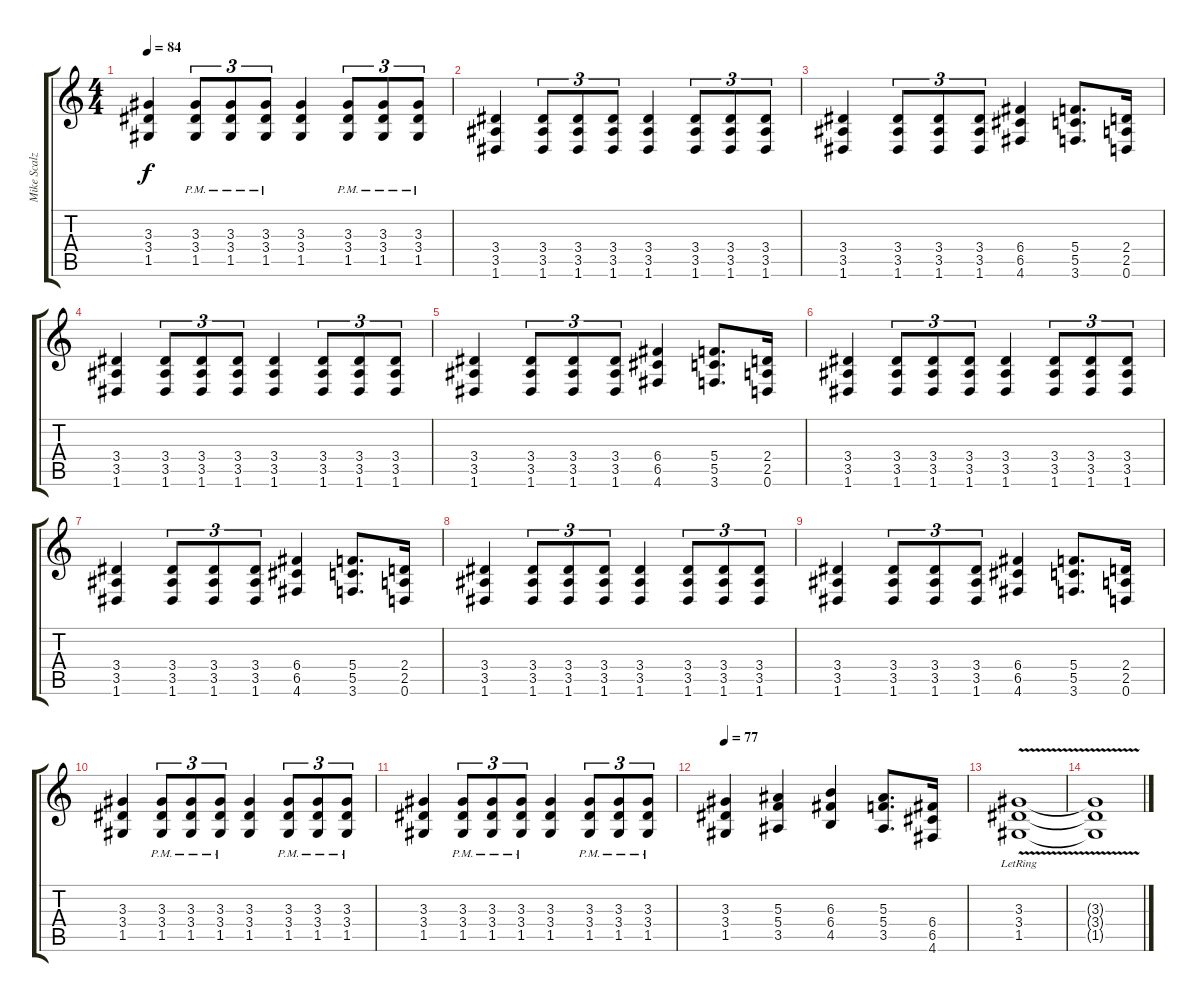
\track ("Mike Scalzi" "Mike Scalz") {instrument distortionguitar}
\staff {score tabs}
\tuning (D4 A3 F3 C3 G2 D2) {hide}
\ts (4 4)
\tempo 84
\clef g2
\ks c
(3.3 3.4 1.5).4{dy f} (3.3{pm} 3.4{pm} 1.5{pm}).8{tu (3 2)} (3.3{pm} 3.4{pm} 1.5{pm}).8{tu (3 2)} (3.3{pm} 3.4{pm} 1.5{pm}).8{tu (3 2)} (3.3 3.4 1.5).4 (3.3{pm} 3.4{pm} 1.5{pm}).8{tu (3 2)} (3.3{pm} 3.4{pm} 1.5{pm}).8{tu (3 2)} (3.3{pm} 3.4{pm} 1.5{pm}).8{tu (3 2)} |
(3.4 3.5 1.6).4 (3.4 3.5 1.6).8{tu (3 2)} (3.4 3.5 1.6).8{tu (3 2)} (3.4 3.5 1.6).8{tu (3 2)} (3.4 3.5 1.6).4 (3.4 3.5 1.6).8{tu (3 2)} (3.4 3.5 1.6).8{tu (3 2)} (3.4 3.5 1.6).8{tu (3 2)} |
(3.4 3.5 1.6).4 (3.4 3.5 1.6).8{tu (3 2)} (3.4 3.5 1.6).8{tu (3 2)} (3.4 3.5 1.6).8{tu (3 2)} (6.4 6.5 4.6).4 (5.4 5.5 3.6).8{d} (2.4 2.5 0.6).16 |
(3.4 3.5 1.6).4 (3.4 3.5 1.6).8{tu (3 2)} (3.4 3.5 1.6).8{tu (3 2)} (3.4 3.5 1.6).8{tu (3 2)} (3.4 3.5 1.6).4 (3.4 3.5 1.6).8{tu (3 2)} (3.4 3.5 1.6).8{tu (3 2)} (3.4 3.5 1.6).8{tu (3 2)} |
(3.4 3.5 1.6).4 (3.4 3.5 1.6).8{tu (3 2)} (3.4 3.5 1.6).8{tu (3 2)} (3.4 3.5 1.6).8{tu (3 2)} (6.4 6.5 4.6).4 (5.4 5.5 3.6).8{d} (2.4 2.5 0.6).16 |
(3.4 3.5 1.6).4 (3.4 3.5 1.6).8{tu (3 2)} (3.4 3.5 1.6).8{tu (3 2)} (3.4 3.5 1.6).8{tu (3 2)} (3.4 3.5 1.6).4 (3.4 3.5 1.6).8{tu (3 2)} (3.4 3.5 1.6).8{tu (3 2)} (3.4 3.5 1.6).8{tu (3 2)} |
(3.4 3.5 1.6).4 (3.4 3.5 1.6).8{tu (3 2)} (3.4 3.5 1.6).8{tu (3 2)} (3.4 3.5 1.6).8{tu (3 2)} (6.4 6.5 4.6).4 (5.4 5.5 3.6).8{d} (2.4 2.5 0.6).16 |
(3.4 3.5 1.6).4 (3.4 3.5 1.6).8{tu (3 2)} (3.4 3.5 1.6).8{tu (3 2)} (3.4 3.5 1.6).8{tu (3 2)} (3.4 3.5 1.6).4 (3.4 3.5 1.6).8{tu (3 2)} (3.4 3.5 1.6).8{tu (3 2)} (3.4 3.5 1.6).8{tu (3 2)} |
(3.4 3.5 1.6).4 (3.4 3.5 1.6).8{tu (3 2)} (3.4 3.5 1.6).8{tu (3 2)} (3.4 3.5 1.6).8{tu (3 2)} (6.4 6.5 4.6).4 (5.4 5.5 3.6).8{d} (2.4 2.5 0.6).16 |
(3.3 3.4 1.5).4 (3.3{pm} 3.4{pm} 1.5{pm}).8{tu (3 2)} (3.3{pm} 3.4{pm} 1.5{pm}).8{tu (3 2)} (3.3{pm} 3.4{pm} 1.5{pm}).8{tu (3 2)} (3.3 3.4 1.5).4 (3.3{pm} 3.4{pm} 1.5{pm}).8{tu (3 2)} (3.3{pm} 3.4{pm} 1.5{pm}).8{tu (3 2)} (3.3{pm} 3.4{pm} 1.5{pm}).8{tu (3 2)} |
(3.3 3.4 1.5).4 (3.3{pm} 3.4{pm} 1.5{pm}).8{tu (3 2)} (3.3{pm} 3.4{pm} 1.5{pm}).8{tu (3 2)} (3.3{pm} 3.4{pm} 1.5{pm}).8{tu (3 2)} (3.3 3.4 1.5).4 (3.3{pm} 3.4{pm} 1.5{pm}).8{tu (3 2)} (3.3{pm} 3.4{pm} 1.5{pm}).8{tu (3 2)} (3.3{pm} 3.4{pm} 1.5{pm}).8{tu (3 2)} |
\tempo 77
(3.3 3.4 1.5).4 (5.3 5.4 3.5).4 (6.3 6.4 4.5).4 (5.3 5.4 3.5).8{d} (6.4 6.5 4.6).16 |
(3.3{v lr} 3.4 1.5).1 |
(3.3{v t} 3.4{t} 1.5{t}).1
